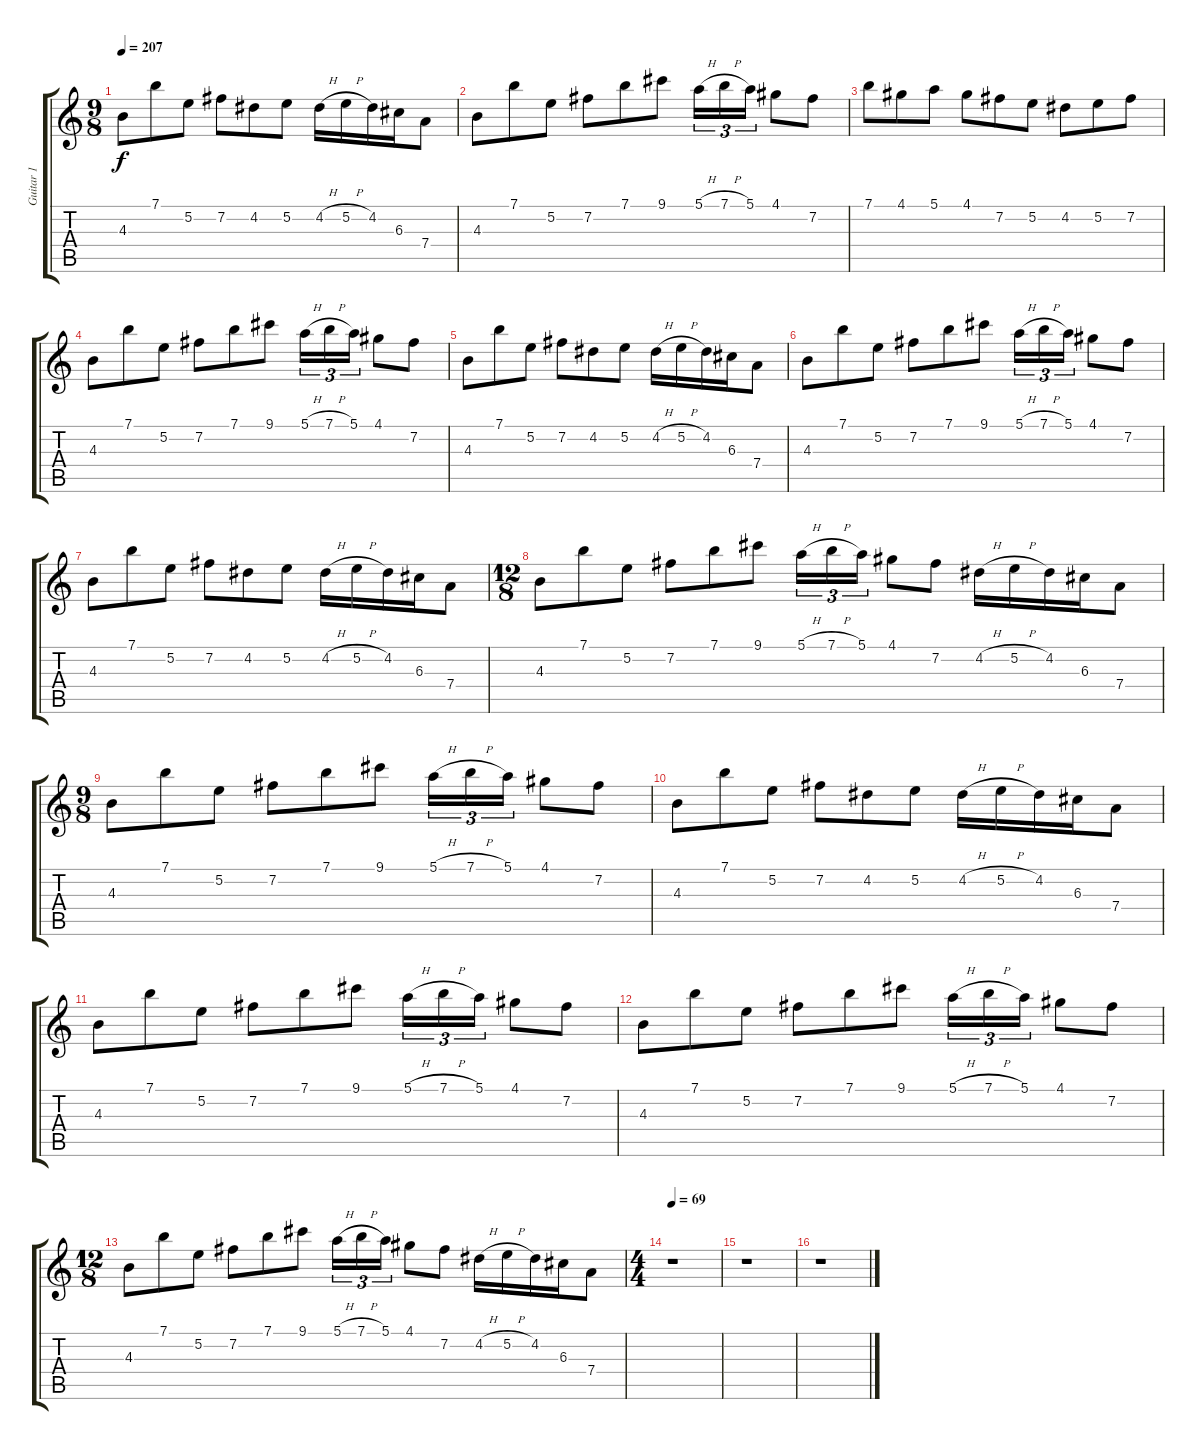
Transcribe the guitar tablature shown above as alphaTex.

\track ("Guitar 1" "Guitar 1") {instrument distortionguitar}
\staff {score tabs}
\tuning (E4 B3 G3 D3 A2 E2) {hide}
\ts (9 8)
\tempo 207
\clef g2
\ks c
4.3.8{dy f} 7.1.8 5.2.8 7.2.8 4.2.8 5.2.8 4.2{h}.16 5.2{h}.16 4.2.16 6.3.16 7.4.8 |
4.3.8 7.1.8 5.2.8 7.2.8 7.1.8 9.1.8 5.1{h}.16{tu (3 2)} 7.1{h}.16{tu (3 2)} 5.1.16{tu (3 2)} 4.1.8 7.2.8 |
7.1.8 4.1.8 5.1.8 4.1.8 7.2.8 5.2.8 4.2.8 5.2.8 7.2.8 |
4.3.8 7.1.8 5.2.8 7.2.8 7.1.8 9.1.8 5.1{h}.16{tu (3 2)} 7.1{h}.16{tu (3 2)} 5.1.16{tu (3 2)} 4.1.8 7.2.8 |
4.3.8 7.1.8 5.2.8 7.2.8 4.2.8 5.2.8 4.2{h}.16 5.2{h}.16 4.2.16 6.3.16 7.4.8 |
4.3.8 7.1.8 5.2.8 7.2.8 7.1.8 9.1.8 5.1{h}.16{tu (3 2)} 7.1{h}.16{tu (3 2)} 5.1.16{tu (3 2)} 4.1.8 7.2.8 |
4.3.8 7.1.8 5.2.8 7.2.8 4.2.8 5.2.8 4.2{h}.16 5.2{h}.16 4.2.16 6.3.16 7.4.8 |
\ts (12 8)
4.3.8 7.1.8 5.2.8 7.2.8 7.1.8 9.1.8 5.1{h}.16{tu (3 2)} 7.1{h}.16{tu (3 2)} 5.1.16{tu (3 2)} 4.1.8 7.2.8 4.2{h}.16 5.2{h}.16 4.2.16 6.3.16 7.4.8 |
\ts (9 8)
4.3.8 7.1.8 5.2.8 7.2.8 7.1.8 9.1.8 5.1{h}.16{tu (3 2)} 7.1{h}.16{tu (3 2)} 5.1.16{tu (3 2)} 4.1.8 7.2.8 |
4.3.8 7.1.8 5.2.8 7.2.8 4.2.8 5.2.8 4.2{h}.16 5.2{h}.16 4.2.16 6.3.16 7.4.8 |
4.3.8 7.1.8 5.2.8 7.2.8 7.1.8 9.1.8 5.1{h}.16{tu (3 2)} 7.1{h}.16{tu (3 2)} 5.1.16{tu (3 2)} 4.1.8 7.2.8 |
4.3.8 7.1.8 5.2.8 7.2.8 7.1.8 9.1.8 5.1{h}.16{tu (3 2)} 7.1{h}.16{tu (3 2)} 5.1.16{tu (3 2)} 4.1.8 7.2.8 |
\ts (12 8)
4.3.8 7.1.8 5.2.8 7.2.8 7.1.8 9.1.8 5.1{h}.16{tu (3 2)} 7.1{h}.16{tu (3 2)} 5.1.16{tu (3 2)} 4.1.8 7.2.8 4.2{h}.16 5.2{h}.16 4.2.16 6.3.16 7.4.8 |
\ts (4 4)
\tempo 69
r.1 |
r.1 |
r.1
